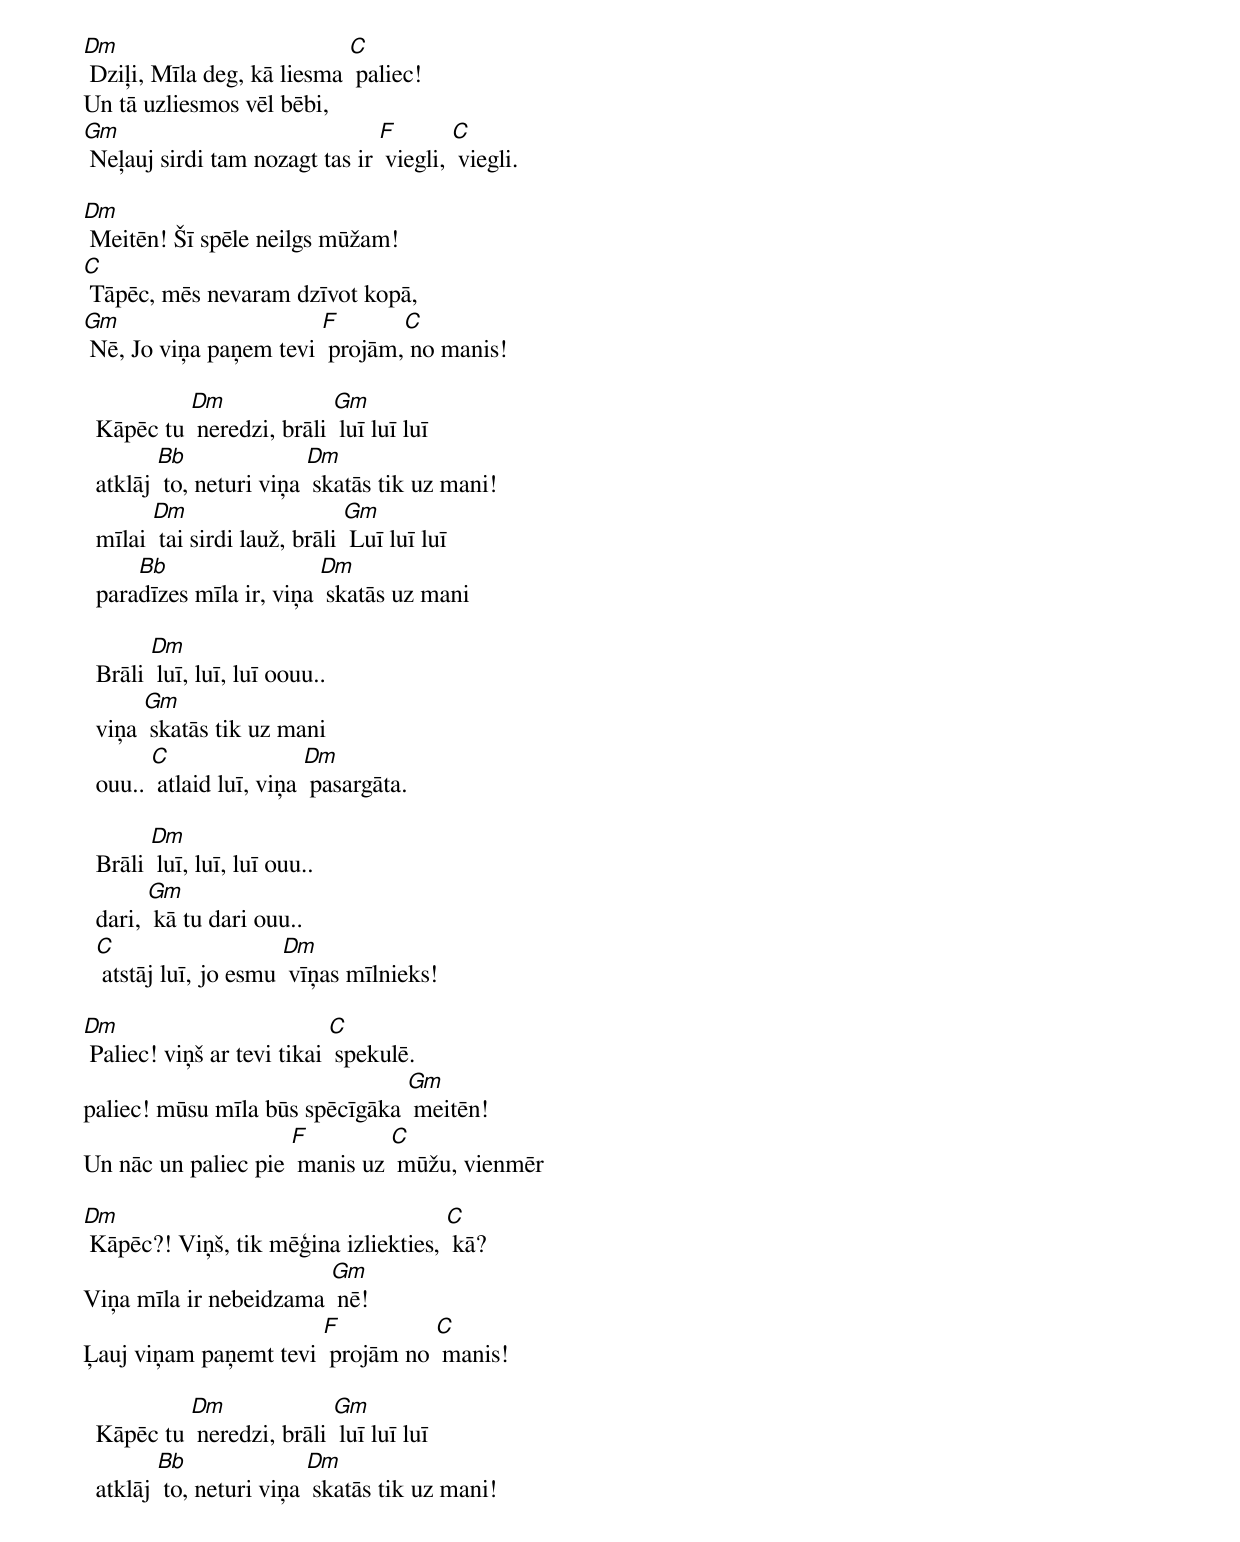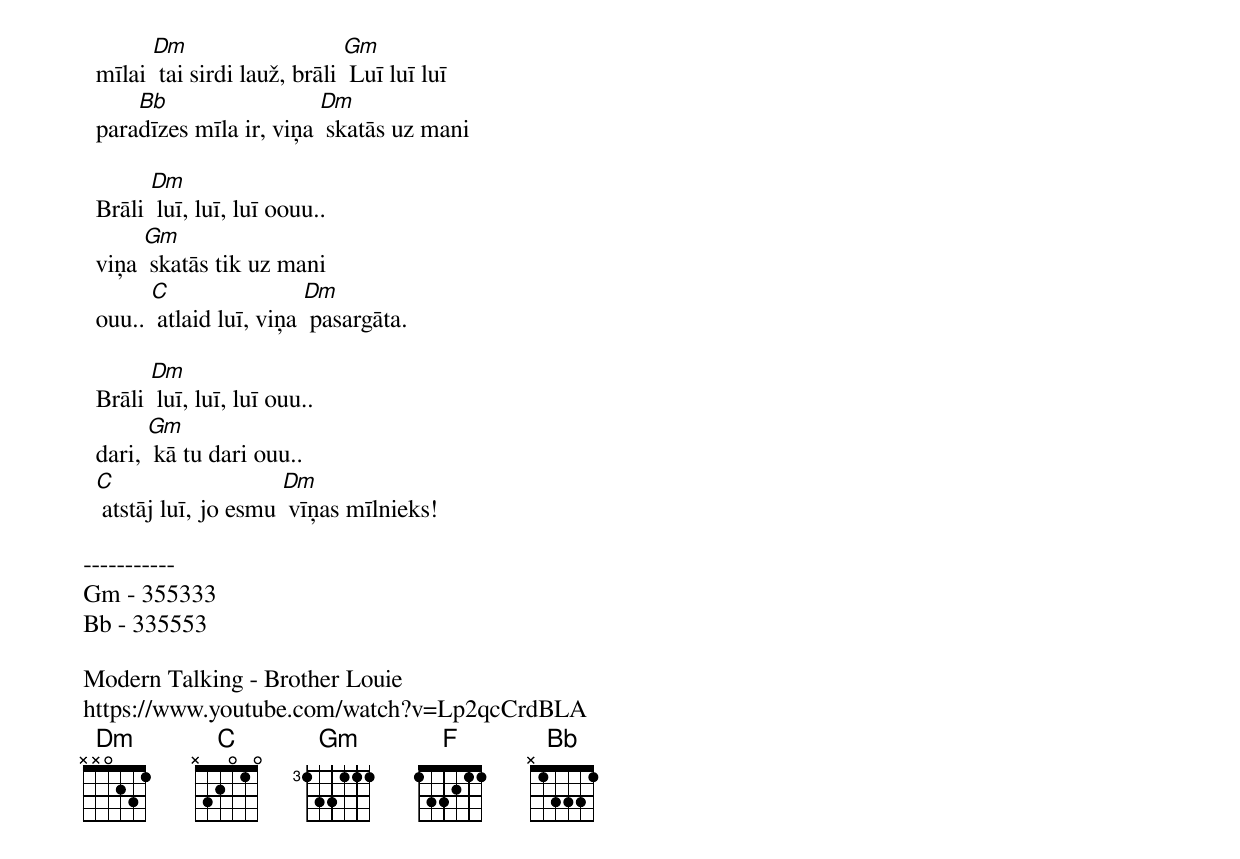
[Dm] Dziļi, Mīla deg, kā liesma [C] paliec!
Un tā uzliesmos vēl bēbi,
[Gm] Neļauj sirdi tam nozagt tas ir [F] viegli, [C] viegli.

[Dm] Meitēn! Šī spēle neilgs mūžam!
[C] Tāpēc, mēs nevaram dzīvot kopā,
[Gm] Nē, Jo viņa paņem tevi [F] projām,[C] no manis!

  Kāpēc tu [Dm] neredzi, brāli [Gm] luī luī luī
  atklāj [Bb] to, neturi viņa [Dm] skatās tik uz mani!
  mīlai [Dm] tai sirdi lauž, brāli [Gm] Luī luī luī
  para[Bb]dīzes mīla ir, viņa [Dm] skatās uz mani

  Brāli [Dm] luī, luī, luī oouu..
  viņa [Gm] skatās tik uz mani
  ouu.. [C] atlaid luī, viņa [Dm] pasargāta.

  Brāli [Dm] luī, luī, luī ouu..
  dari, [Gm] kā tu dari ouu..
  [C] atstāj luī, jo esmu [Dm] vīņas mīlnieks!

[Dm] Paliec! viņš ar tevi tikai [C] spekulē.
paliec! mūsu mīla būs spēcīgāka [Gm] meitēn!
Un nāc un paliec pie [F] manis uz [C] mūžu, vienmēr

[Dm] Kāpēc?! Viņš, tik mēģina izliekties, [C] kā?
Viņa mīla ir nebeidzama [Gm] nē!
Ļauj viņam paņemt tevi [F] projām no [C] manis!

  Kāpēc tu [Dm] neredzi, brāli [Gm] luī luī luī
  atklāj [Bb] to, neturi viņa [Dm] skatās tik uz mani!
  mīlai [Dm] tai sirdi lauž, brāli [Gm] Luī luī luī
  para[Bb]dīzes mīla ir, viņa [Dm] skatās uz mani

  Brāli [Dm] luī, luī, luī oouu..
  viņa [Gm] skatās tik uz mani
  ouu.. [C] atlaid luī, viņa [Dm] pasargāta.

  Brāli [Dm] luī, luī, luī ouu..
  dari, [Gm] kā tu dari ouu..
  [C] atstāj luī, jo esmu [Dm] vīņas mīlnieks!

-----------
Gm - 355333
Bb - 335553

Modern Talking - Brother Louie
https://www.youtube.com/watch?v=Lp2qcCrdBLA
